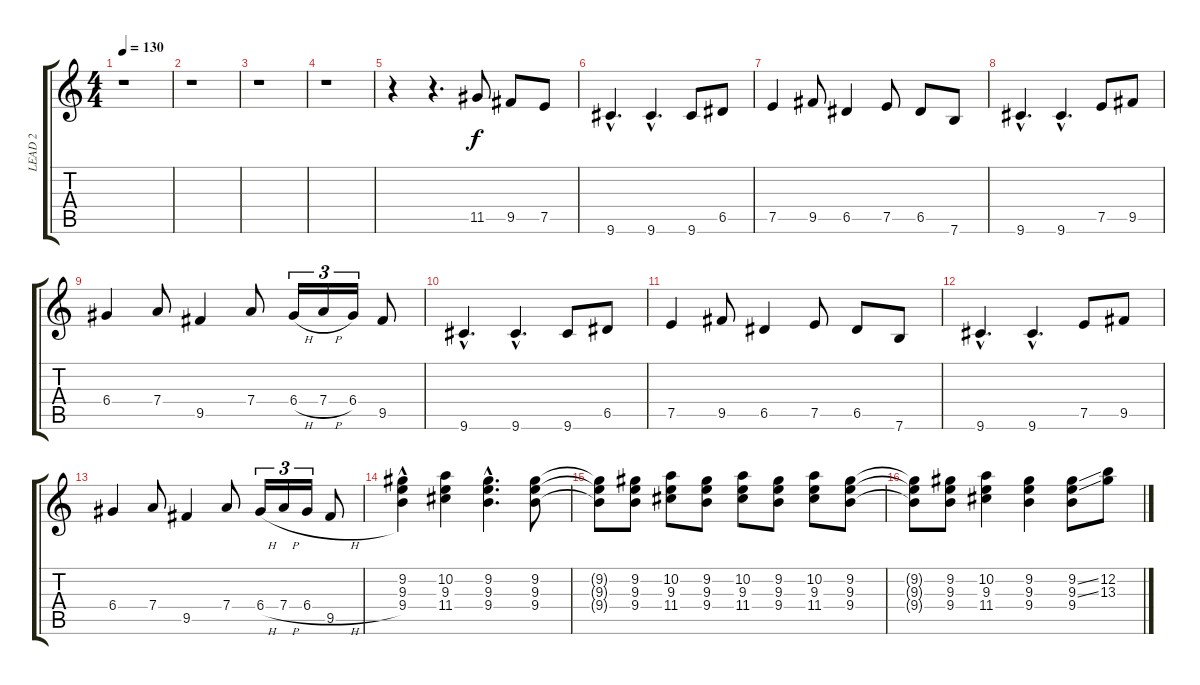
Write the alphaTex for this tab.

\track ("LEAD 2" "LEAD 2") {instrument distortionguitar}
\staff {score tabs}
\tuning (E4 B3 G3 D3 A2 E2) {hide}
\ts (4 4)
\tempo 130
\clef g2
\ks c
r.1{dy f instrument distortionguitar} |
r.1 |
r.1 |
r.1 |
r.4 r.4{d} 11.5.8 9.5.8 7.5.8 |
9.6{hac}.4{d} 9.6{hac}.4{d} 9.6.8 6.5.8 |
7.5.4 9.5.8 6.5.4 7.5.8 6.5.8 7.6.8 |
9.6{hac}.4{d} 9.6{hac}.4{d} 7.5.8 9.5.8 |
6.4.4 7.4.8 9.5.4 7.4.8 6.4{h}.16{tu (3 2)} 7.4{h}.16{tu (3 2)} 6.4.16{tu (3 2)} 9.5.8 |
9.6{hac}.4{d} 9.6{hac}.4{d} 9.6.8 6.5.8 |
7.5.4 9.5.8 6.5.4 7.5.8 6.5.8 7.6.8 |
9.6{hac}.4{d} 9.6{hac}.4{d} 7.5.8 9.5.8 |
6.4.4 7.4.8 9.5.4 7.4.8 6.4{h}.16{tu (3 2)} 7.4{h}.16{tu (3 2)} 6.4{h}.16{tu (3 2)} 9.5.8 |
(9.2{hac} 9.3 9.4).4 (10.2 9.3 11.4).4 (9.2 9.3{hac} 9.4{hac}).4{d} (9.2 9.3 9.4).8 |
(9.2{t} 9.3{t} 9.4{t}).8 (9.2 9.3 9.4).8 (10.2 9.3 11.4).8 (9.2 9.3 9.4).8 (10.2 9.3 11.4).8 (9.2 9.3 9.4).8 (10.2 9.3 11.4).8 (9.2 9.3 9.4).8 |
(9.2{t} 9.3{t} 9.4{t}).8 (9.2 9.3 9.4).8 (10.2 9.3 11.4).4 (9.2 9.3 9.4).4 (9.2{ss} 9.3{ss} 9.4).8 (12.2 13.3).8
